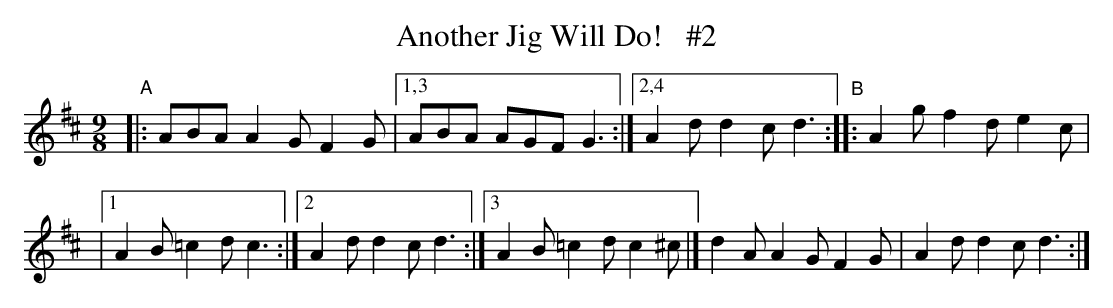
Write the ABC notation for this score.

X:1
T: Another Jig Will Do!   #2
M: 9/8
K: D
"^A"|: ABA A2G F2G |[1,3 ABA AGF G3 :|[2,4 A2d d2c d3 "^B":: A2g f2d e2c |
|[1 A2B =c2d c3 :|[2 A2d d2c d3 :|[3 A2B =c2d c2^c |] d2A A2G F2G | A2d d2c d3 :|
